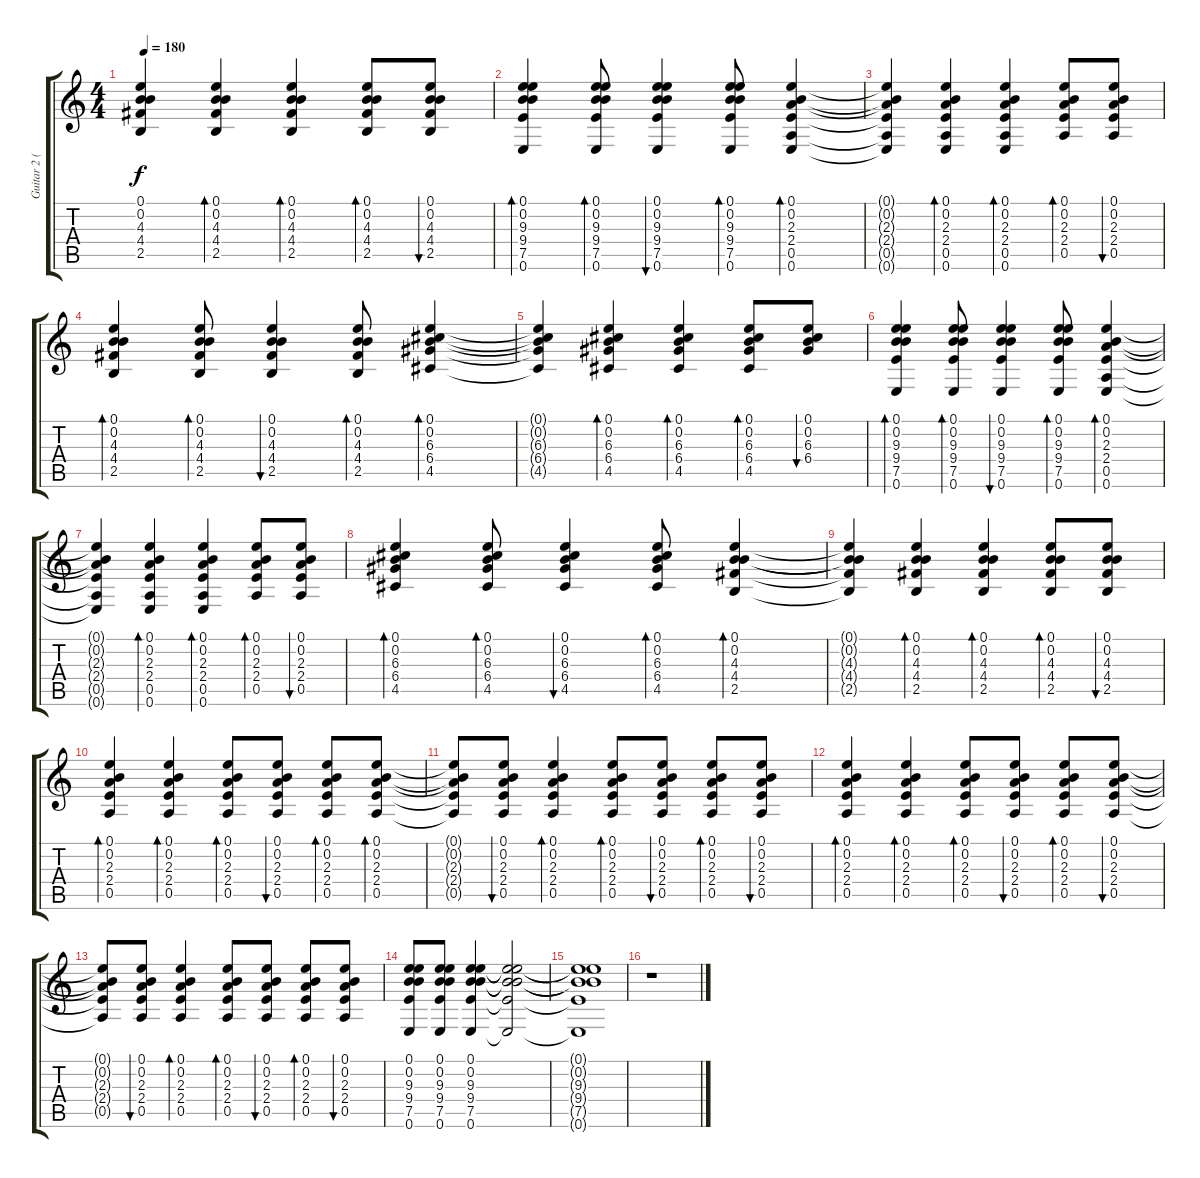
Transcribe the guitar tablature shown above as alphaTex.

\track ("Guitar 2 (Kenny)" "Guitar 2 (") {instrument acousticguitarsteel}
\staff {score tabs}
\tuning (E4 B3 G3 D3 A2 E2) {hide}
\ts (4 4)
\tempo 180
\clef g2
\ks c
(0.1{t} 0.2{t} 4.3{t} 4.4{t} 2.5{t}).4{dy f} (0.1 0.2 4.3 4.4 2.5).4{bd 120} (0.1 0.2 4.3 4.4 2.5).4{bd 120} (0.1 0.2 4.3 4.4 2.5).8{bd 120} (0.1 0.2 4.3 4.4 2.5).8{bu 120} |
(0.1 0.2 9.3 9.4 7.5 0.6).4{bd 120} (0.1 0.2 9.3 9.4 7.5 0.6).8{bd 120} (0.1 0.2 9.3 9.4 7.5 0.6).4{bu 120} (0.1 0.2 9.3 9.4 7.5 0.6).8{bd 120} (0.1 0.2 2.3 2.4 0.5 0.6).4{bd 120} |
(0.1{t} 0.2{t} 2.3{t} 2.4{t} 0.5{t} 0.6{t}).4 (0.1 0.2 2.3 2.4 0.5 0.6).4{bd 120} (0.1 0.2 2.3 2.4 0.5 0.6).4{bd 120} (0.1 0.2 2.3 2.4 0.5).8{bd 120} (0.1 0.2 2.3 2.4 0.5).8{bu 120} |
(0.1 0.2 4.3 4.4 2.5).4{bd 120} (0.1 0.2 4.3 4.4 2.5).8{bd 120} (0.1 0.2 4.3 4.4 2.5).4{bu 120} (0.1 0.2 4.3 4.4 2.5).8{bd 120} (0.1 0.2 6.3 6.4 4.5).4{bd 120} |
(0.1{t} 0.2{t} 6.3{t} 6.4{t} 4.5{t}).4 (0.1 0.2 6.3 6.4 4.5).4{bd 120} (0.1 0.2 6.3 6.4 4.5).4{bd 120} (0.1 0.2 6.3 6.4 4.5).8{bd 120} (0.1 0.2 6.3 6.4).8{bu 120} |
(0.1 0.2 9.3 9.4 7.5 0.6).4{bd 120} (0.1 0.2 9.3 9.4 7.5 0.6).8{bd 120} (0.1 0.2 9.3 9.4 7.5 0.6).4{bu 120} (0.1 0.2 9.3 9.4 7.5 0.6).8{bd 120} (0.1 0.2 2.3 2.4 0.5 0.6).4{bd 120} |
(0.1{t} 0.2{t} 2.3{t} 2.4{t} 0.5{t} 0.6{t}).4 (0.1 0.2 2.3 2.4 0.5 0.6).4{bd 120} (0.1 0.2 2.3 2.4 0.5 0.6).4{bd 120} (0.1 0.2 2.3 2.4 0.5).8{bd 120} (0.1 0.2 2.3 2.4 0.5).8{bu 120} |
(0.1 0.2 6.3 6.4 4.5).4{bd 120} (0.1 0.2 6.3 6.4 4.5).8{bd 120} (0.1 0.2 6.3 6.4 4.5).4{bu 120} (0.1 0.2 6.3 6.4 4.5).8{bd 120} (0.1 0.2 4.3 4.4 2.5).4{bd 120} |
(0.1{t} 0.2{t} 4.3{t} 4.4{t} 2.5{t}).4 (0.1 0.2 4.3 4.4 2.5).4{bd 120} (0.1 0.2 4.3 4.4 2.5).4{bd 120} (0.1 0.2 4.3 4.4 2.5).8{bd 120} (0.1 0.2 4.3 4.4 2.5).8{bu 120} |
(0.1 0.2 2.3 2.4 0.5).4{bd 120} (0.1 0.2 2.3 2.4 0.5).4{bd 120} (0.1 0.2 2.3 2.4 0.5).8{bd 120} (0.1 0.2 2.3 2.4 0.5).8{bu 120} (0.1 0.2 2.3 2.4 0.5).8{bd 120} (0.1 0.2 2.3 2.4 0.5).8{bd 120} |
(0.1{t} 0.2{t} 2.3{t} 2.4{t} 0.5{t}).8 (0.1 0.2 2.3 2.4 0.5).8{bu 120} (0.1 0.2 2.3 2.4 0.5).4{bd 120} (0.1 0.2 2.3 2.4 0.5).8{bd 120} (0.1 0.2 2.3 2.4 0.5).8{bu 120} (0.1 0.2 2.3 2.4 0.5).8{bd 120} (0.1 0.2 2.3 2.4 0.5).8{bu 120} |
(0.1 0.2 2.3 2.4 0.5).4{bd 120} (0.1 0.2 2.3 2.4 0.5).4{bd 120} (0.1 0.2 2.3 2.4 0.5).8{bd 120} (0.1 0.2 2.3 2.4 0.5).8{bu 120} (0.1 0.2 2.3 2.4 0.5).8{bd 120} (0.1 0.2 2.3 2.4 0.5).8{bu 120} |
(0.1{t} 0.2{t} 2.3{t} 2.4{t} 0.5{t}).8 (0.1 0.2 2.3 2.4 0.5).8{bu 120} (0.1 0.2 2.3 2.4 0.5).4{bd 120} (0.1 0.2 2.3 2.4 0.5).8{bd 120} (0.1 0.2 2.3 2.4 0.5).8{bu 120} (0.1 0.2 2.3 2.4 0.5).8{bd 120} (0.1 0.2 2.3 2.4 0.5).8{bu 120} |
(0.1 0.2 9.3 9.4 7.5 0.6).8 (0.1 0.2 9.3 9.4 7.5 0.6).8 (0.1 0.2 9.3 9.4 7.5 0.6).4 (0.1{t} 0.2{t} 9.3{t} 9.4{t} 7.5{t} 0.6{t}).2 |
(0.1{t} 0.2{t} 9.3{t} 9.4{t} 7.5{t} 0.6{t}).1 |
r.1
